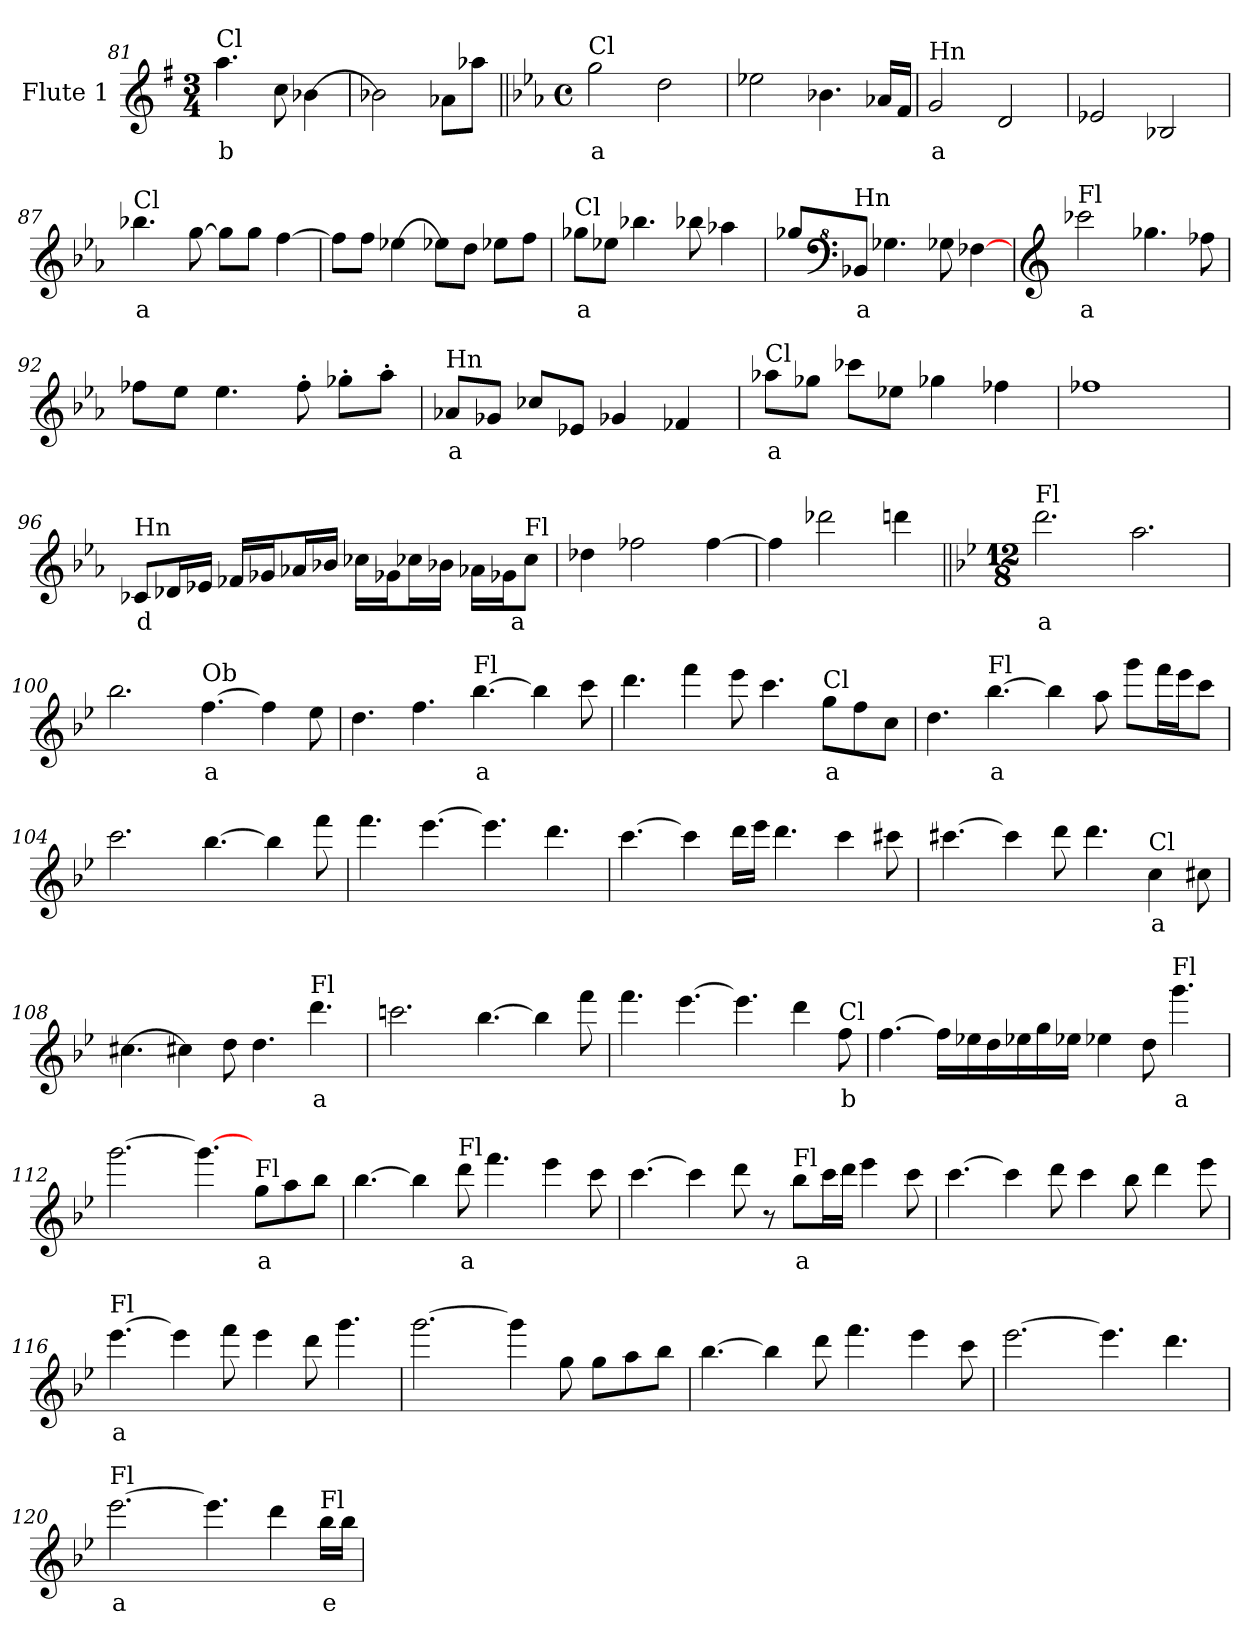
**kern	**text
*part1	*part1
*staff1	*staff1
*I"Flute 1	*
*I'Fl 1	*
*clefG2	*
*k[f#]	*
*M3/4	*
=81	=81
!LO:TX:a:t=Cl	!
!	!LO:LY:b:color=#FF0000
4.aa	b
8cc	.
[4b-X	.
=82	=82
2b-X]	.
8a-X\L	.
8aa-X\J	.
=83||	=83||
*k[b-e-a-]	*
*M4/4	*
*met(c)	*
!LO:TX:a:t=Cl	!
!	!LO:LY:b:color=#FF0000
2gg	a
2dd	.
=84	=84
2ee-X	.
4.b-X	.
16a-X/LL	.
16f/JJ	.
=85	=85
!LO:TX:a:t=Hn	!
!	!LO:LY:b:color=#FF0000
2g	a
2d	.
=86	=86
2e-X	.
2B-X	.
!!LO:PB:g=z
=87	=87
!LO:TX:a:t=Cl	!
!	!LO:LY:b:color=#FF0000
4.bb-X	a
[8gg	.
8gg\L]	.
8gg\J	.
[4ff	.
=88	=88
8ff\L]	.
8ff\J	.
[4ee-X	.
8ee-X\L]	.
8dd\J	.
8ee-X\L	.
8ff\J	.
=89	=89
!LO:TX:a:t=Cl	!
!	!LO:LY:b:color=#FF0000
8gg-X\L	a
8ee-X\J	.
4.bb-X	.
8bb-X	.
4aa-X	.
=90	=90
8gg-X/L	.
*clefF^4	*
!LO:TX:a:t=Hn	!
!	!LO:LY:b:color=#FF0000
8B-X/J	a
4.g-X	.
8g-X	.
[4f-X	.
=91	=91
*clefG2	*
!LO:TX:a:t=Fl	!
!	!LO:LY:b:color=#FF0000
2ccc-X	a
4.gg-X	.
8ff-X	.
!!LO:PB:g=z
=92	=92
8ff-X\L	.
8ee-\J	.
4.ee-	.
8ff-'	.
8gg-X'\L	.
8aa-'\J	.
=93	=93
!LO:TX:a:t=Hn	!
!	!LO:LY:b:color=#FF0000
8a-X/L	a
8g-X/J	.
8cc-X/L	.
8e-X/J	.
4g-X	.
4f-X	.
=94	=94
!LO:TX:a:t=Cl	!
!	!LO:LY:b:color=#FF0000
8aa-X\L	a
8gg-X\J	.
8ccc-X\L	.
8ee-X\J	.
4gg-X	.
4ff-X	.
=95	=95
1ff-X	.
!!LO:PB:g=z
=96	=96
!LO:TX:a:t=Hn	!
!	!LO:LY:b:color=#FF0000
8c-X/L	d
16d-X/L	.
16e-X/JJ	.
16f-X/LL	.
16g-X/J	.
16a-X/L	.
16b-X/JJ	.
16cc-X\LL	.
16g-X\J	.
16cc-X\L	.
16b-X\JJ	.
16a-X\LL	.
16g-X\J	.
!LO:TX:a:t=Fl	!
!	!LO:LY:b:color=#FF0000
8cc-\J	a
=97	=97
4dd-X	.
2ff-X	.
[4ff-	.
=98	=98
4ff-]	.
2ddd-X	.
4dddn	.
!!LO:PB:g=z
=99||	=99||
*k[b-e-]	*
*M12/8	*
*MM90	*
!LO:TX:a:t=Fl	!
!	!LO:LY:b:color=#FF0000
2.ddd	a
2.aa	.
=100	=100
2.bb-	.
!LO:TX:a:t=Ob	!
!	!LO:LY:b:color=#FF0000
[4.ff	a
4ff]	.
8ee-	.
!!LO:PB:g=z
=101	=101
4.dd	.
4.ff	.
!LO:TX:a:t=Fl	!
!	!LO:LY:b:color=#FF0000
[4.bb-	a
4bb-]	.
8ccc	.
=102	=102
4.ddd	.
4fff	.
8eee-	.
4.ccc	.
!LO:TX:a:t=Cl	!
!	!LO:LY:b:color=#FF0000
8gg\L	a
8ff\	.
8cc\J	.
=103	=103
4.dd	.
!LO:TX:a:t=Fl	!
!	!LO:LY:b:color=#FF0000
[4.bb-	a
4bb-]	.
8aa	.
8ggg\L	.
16fff\L	.
16eee-\J	.
8ccc\J	.
!!LO:PB:g=z
=104	=104
2.ccc	.
[4.bb-	.
4bb-]	.
8fff	.
=105	=105
4.fff	.
[4.eee-	.
4.eee-]	.
4.ddd	.
=106	=106
[4.ccc	.
4ccc]	.
16ddd\LL	.
16eee-\JJ	.
4.ddd	.
4ccc	.
8ccc#X	.
!!LO:PB:g=z
=107	=107
[4.ccc#X	.
4ccc#]	.
8ddd	.
4.ddd	.
!LO:TX:a:t=Cl	!
!	!LO:LY:b:color=#FF0000
4cc	a
8cc#X	.
=108	=108
[4.cc#X	.
4cc#X]	.
8dd	.
4.dd	.
!LO:TX:a:t=Fl	!
!	!LO:LY:b:color=#FF0000
4.ddd	a
!!LO:PB:g=z
=109	=109
2.cccn	.
[4.bb-	.
4bb-]	.
8fff	.
=110	=110
4.fff	.
[4.eee-	.
4.eee-]	.
4ddd	.
!LO:TX:a:t=Cl	!
!	!LO:LY:b:color=#FF0000
8ff	b
!!LO:PB:g=z
=111	=111
[4.ff	.
16ff\LL]	.
16ee-X\	.
16dd\	.
16ee-X\	.
16gg\	.
16ee-X\JJ	.
4ee-X	.
8dd	.
!LO:TX:a:t=Fl	!
!	!LO:LY:b:color=#FF0000
4.ggg	a
=112	=112
[2.ggg	.
4.ggg_	.
!LO:TX:a:t=Fl	!
!	!LO:LY:b:color=#FF0000
8gg\L	a
8aa\	.
8bb-\J	.
!!LO:PB:g=z
=113	=113
[4.bb-	.
4bb-]	.
!LO:TX:a:t=Fl	!
!	!LO:LY:b:color=#FF0000
8ddd	a
4.fff	.
4eee-	.
8ccc	.
=114	=114
[4.ccc	.
4ccc]	.
8ddd	.
8r	.
!LO:TX:a:t=Fl	!
!	!LO:LY:b:color=#FF0000
8bb-\L	a
16ccc\L	.
16ddd\JJ	.
4eee-	.
8ccc	.
!!LO:PB:g=z
=115	=115
[4.ccc	.
4ccc]	.
8ddd	.
4ccc	.
8bb-	.
4ddd	.
8eee-	.
=116	=116
!LO:TX:a:t=Fl	!
!	!LO:LY:b:color=#FF0000
[4.eee-	a
4eee-]	.
8fff	.
4eee-	.
8ddd	.
4.ggg	.
=117	=117
[2.ggg	.
4ggg]	.
8gg	.
8gg\L	.
8aa\	.
8bb-\J	.
!!LO:PB:g=z
=118	=118
[4.bb-	.
4bb-]	.
8ddd	.
4.fff	.
4eee-	.
8ccc	.
=119	=119
[2.eee-	.
4.eee-]	.
4.ddd	.
=120	=120
!LO:TX:a:t=Fl	!
!	!LO:LY:b:color=#FF0000
[2.eee-	a
4.eee-]	.
4ddd	.
!LO:TX:a:t=Fl	!
!	!LO:LY:b:color=#FF0000
16bb-\LL	e
16bb-\JJ	.
=	=
*-	*-
